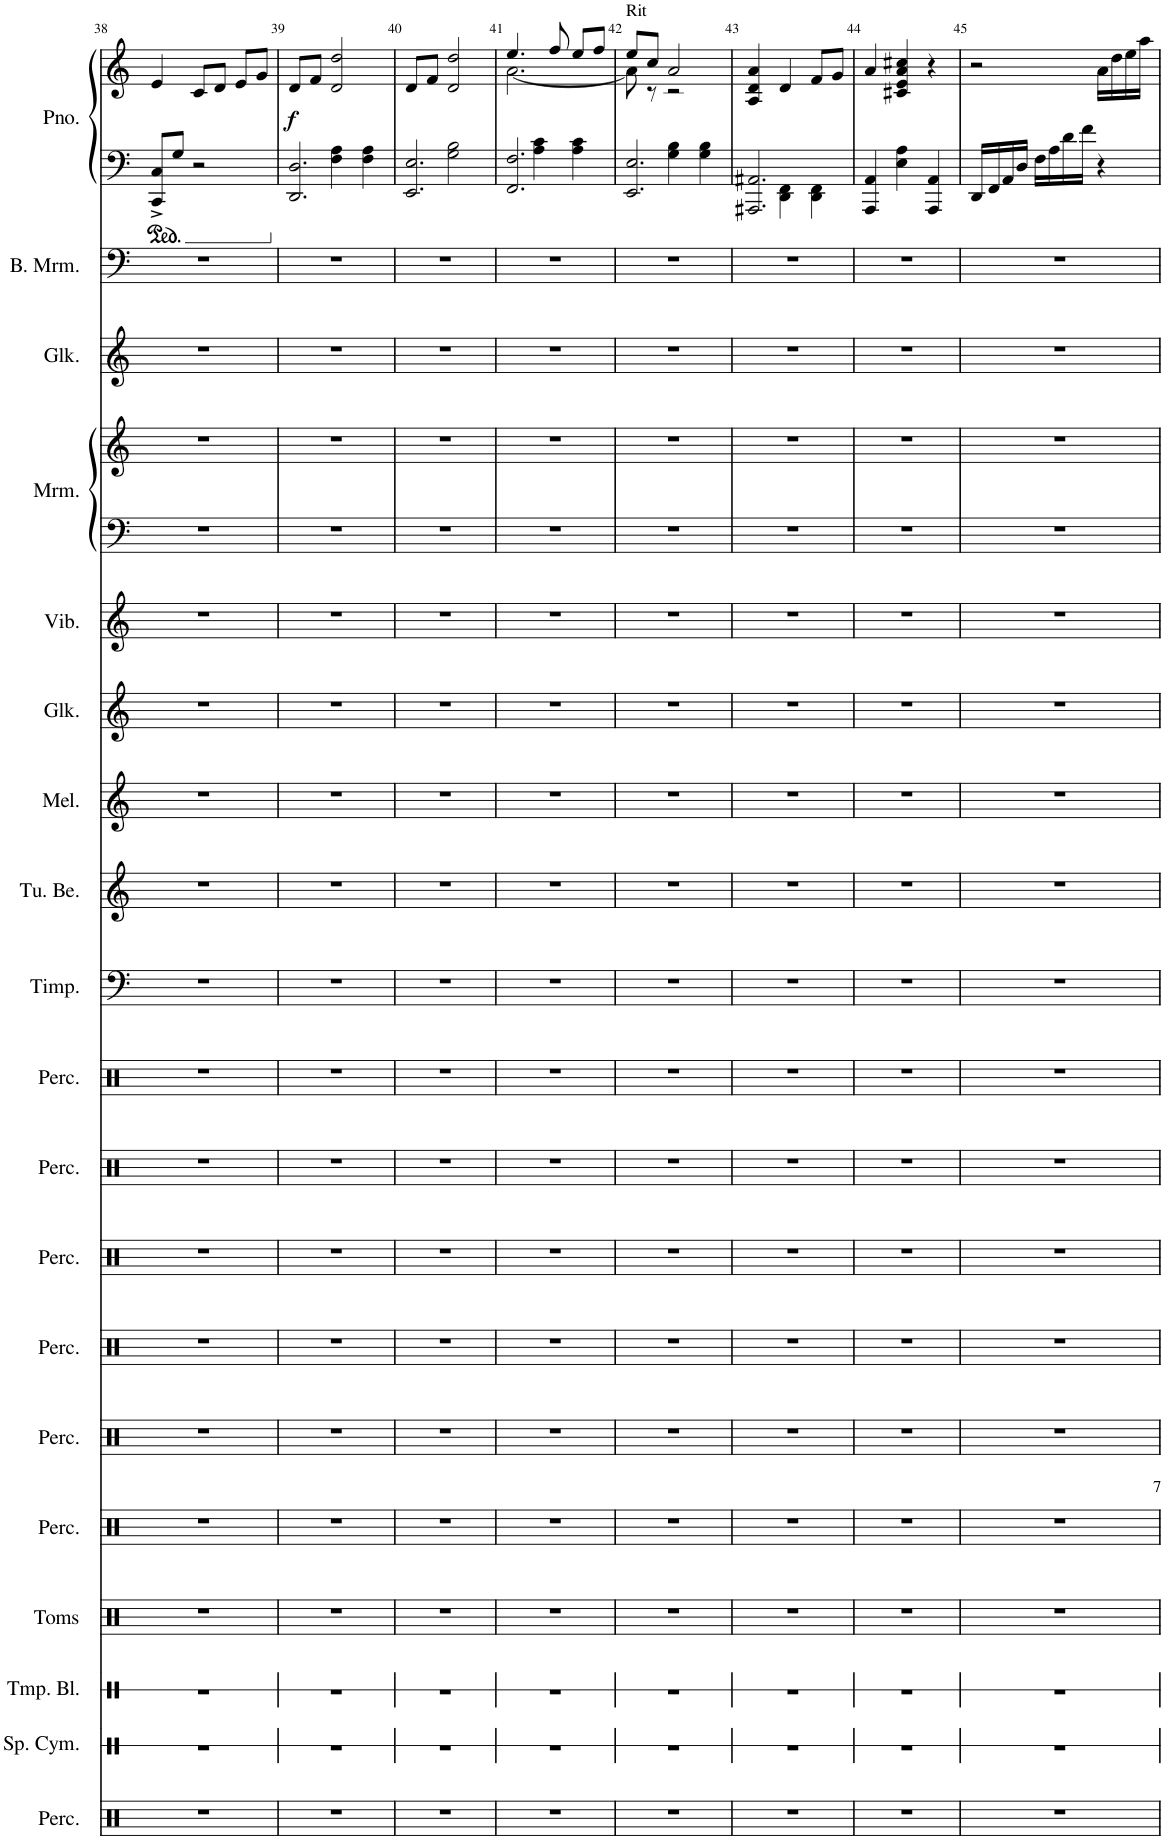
**kern	**kern	**kern	**kern	**kern	**kern	**kern	**kern	**kern	**kern	**kern	**kern	**kern	**kern	**kern	**kern	**kern	**kern	**kern	**kern	**kern	**dynam
*part19	*part18	*part17	*part16	*part15	*part14	*part13	*part12	*part11	*part10	*part9	*part8	*part7	*part6	*part5	*part4	*part4	*part3	*part2	*part1	*part1	*part1
*staff21	*staff20	*staff19	*staff18	*staff17	*staff16	*staff15	*staff14	*staff13	*staff12	*staff11	*staff10	*staff9	*staff8	*staff7	*staff6	*staff5	*staff4	*staff3	*staff2	*staff1	*staff1/2
*I"Extra Parts	*I"Splash Cymbal	*I"Temple Blocks	*I"Tom Toms	*I"Percussion 6	*I"Percussion 5	*I"Percussion 4	*I"Percussion 3	*I"Percussion 2	*I"Rainstick	*I"Timpani	*I"Tubular Bells	*I"Melodica	*I"Xylophone	*I"Vibraphone	*I"Marimba 2	*	*I"Marimba 1	*I"Bass Marimba	*I"Piano	*	*
*	*I'Sp. Cym.	*I'Tmp. Bl.	*I'Toms	*I'Perc.	*I'Perc.	*I'Perc.	*I'Perc.	*I'Perc.	*	*I'Timp.	*I'Tu. Be.	*I'Mel.	*I'Xyl.	*I'Vib.	*I'Mrm.	*	*I'Mrm.	*I'B. Mrm.	*I'Pno.	*	*
!!LO:PB:g=z
*clefX	*clefX	*clefX	*clefX	*clefX	*clefX	*clefX	*clefX	*clefX	*clefX	*clefF4	*clefG2	*clefG2	*clefG2	*clefG2	*clefF4	*clefG2	*clefG2	*clefF4	*clefF4	*clefG2	*
*	*	*	*	*	*	*	*	*	*	*	*	*	*Trd-14c-24	*	*	*	*Trd-14c-24	*	*	*	*
*k[]	*k[]	*k[]	*k[]	*k[]	*k[]	*k[]	*k[]	*k[]	*k[]	*k[]	*k[]	*k[]	*k[]	*k[]	*k[]	*k[]	*k[]	*k[]	*k[]	*k[]	*
*M3/4	*M3/4	*M3/4	*M3/4	*M3/4	*M3/4	*M3/4	*M3/4	*M3/4	*M3/4	*M3/4	*M3/4	*M3/4	*M3/4	*M3/4	*M3/4	*M3/4	*M3/4	*M3/4	*M3/4	*M3/4	*
=38	=38	=38	=38	=38	=38	=38	=38	=38	=38	=38	=38	=38	=38	=38	=38	=38	=38	=38	=38	=38	=38
2.r	2.r	2.r	2.r	2.r	2.r	2.r	2.r	2.r	2.r	2.r	2.r	2.r	2.r	2.r	2.r	2.r	2.r	2.r	8CC/^ 8C/^L	4e/	.
.	.	.	.	.	.	.	.	.	.	.	.	.	.	.	.	.	.	.	8G/J	.	.
.	.	.	.	.	.	.	.	.	.	.	.	.	.	.	.	.	.	.	2r	8c/L	.
.	.	.	.	.	.	.	.	.	.	.	.	.	.	.	.	.	.	.	.	8d/J	.
.	.	.	.	.	.	.	.	.	.	.	.	.	.	.	.	.	.	.	.	8e/L	.
.	.	.	.	.	.	.	.	.	.	.	.	.	.	.	.	.	.	.	.	8g/J	.
=39	=39	=39	=39	=39	=39	=39	=39	=39	=39	=39	=39	=39	=39	=39	=39	=39	=39	=39	=39	=39	=39
*	*	*	*	*	*	*	*	*	*	*	*	*	*	*	*	*	*	*	*^	*	*
!	!	!	!	!	!	!	!	!	!	!	!	!	!	!	!	!	!	!	!	!	!	!LO:DY:a=2
2.r	2.r	2.r	2.r	2.r	2.r	2.r	2.r	2.r	2.r	2.r	2.r	2.r	2.r	2.r	2.r	2.r	2.r	2.r	2.DD/ 2.D/	4ryy	8d/L	f
.	.	.	.	.	.	.	.	.	.	.	.	.	.	.	.	.	.	.	.	.	8f/J	.
.	.	.	.	.	.	.	.	.	.	.	.	.	.	.	.	.	.	.	.	4F\ 4A\	2d/ 2dd/	.
.	.	.	.	.	.	.	.	.	.	.	.	.	.	.	.	.	.	.	.	4F\ 4A\	.	.
=40	=40	=40	=40	=40	=40	=40	=40	=40	=40	=40	=40	=40	=40	=40	=40	=40	=40	=40	=40	=40	=40	=40
2.r	2.r	2.r	2.r	2.r	2.r	2.r	2.r	2.r	2.r	2.r	2.r	2.r	2.r	2.r	2.r	2.r	2.r	2.r	2.EE/ 2.E/	4ryy	8d/L	.
.	.	.	.	.	.	.	.	.	.	.	.	.	.	.	.	.	.	.	.	.	8f/J	.
.	.	.	.	.	.	.	.	.	.	.	.	.	.	.	.	.	.	.	.	2G\ 2B\	2d/ 2dd/	.
=41	=41	=41	=41	=41	=41	=41	=41	=41	=41	=41	=41	=41	=41	=41	=41	=41	=41	=41	=41	=41	=41	=41
*	*	*	*	*	*	*	*	*	*	*	*	*	*	*	*	*	*	*	*	*	*^	*
2.r	2.r	2.r	2.r	2.r	2.r	2.r	2.r	2.r	2.r	2.r	2.r	2.r	2.r	2.r	2.r	2.r	2.r	2.r	2.FF/ 2.F/	4ryy	4.ee/	[2.a\	.
.	.	.	.	.	.	.	.	.	.	.	.	.	.	.	.	.	.	.	.	4A\ 4c\	.	.	.
.	.	.	.	.	.	.	.	.	.	.	.	.	.	.	.	.	.	.	.	.	8ff/	.	.
.	.	.	.	.	.	.	.	.	.	.	.	.	.	.	.	.	.	.	.	4A\ 4c\	8ee/L	.	.
.	.	.	.	.	.	.	.	.	.	.	.	.	.	.	.	.	.	.	.	.	8ff/J	.	.
=42	=42	=42	=42	=42	=42	=42	=42	=42	=42	=42	=42	=42	=42	=42	=42	=42	=42	=42	=42	=42	=42	=42	=42
!	!	!	!	!	!	!	!	!	!	!	!	!	!	!	!	!	!	!	!	!	!LO:TX:a:t=Rit	!	!
2.r	2.r	2.r	2.r	2.r	2.r	2.r	2.r	2.r	2.r	2.r	2.r	2.r	2.r	2.r	2.r	2.r	2.r	2.r	2.EE/ 2.E/	4ryy	8ee/L	8a\]	.
.	.	.	.	.	.	.	.	.	.	.	.	.	.	.	.	.	.	.	.	.	8cc/J	8r	.
.	.	.	.	.	.	.	.	.	.	.	.	.	.	.	.	.	.	.	.	4G\ 4B\	2a/	2r	.
.	.	.	.	.	.	.	.	.	.	.	.	.	.	.	.	.	.	.	.	4G\ 4B\	.	.	.
*	*	*	*	*	*	*	*	*	*	*	*	*	*	*	*	*	*	*	*	*	*v	*v	*
=43	=43	=43	=43	=43	=43	=43	=43	=43	=43	=43	=43	=43	=43	=43	=43	=43	=43	=43	=43	=43	=43	=43
2.r	2.r	2.r	2.r	2.r	2.r	2.r	2.r	2.r	2.r	2.r	2.r	2.r	2.r	2.r	2.r	2.r	2.r	2.r	2.AAA#X/ 2.AA#X/	4ryy	4A/ 4d/ 4a/	.
.	.	.	.	.	.	.	.	.	.	.	.	.	.	.	.	.	.	.	.	4DD\ 4FF\	4d/	.
.	.	.	.	.	.	.	.	.	.	.	.	.	.	.	.	.	.	.	.	4DD\ 4FF\	8f/L	.
.	.	.	.	.	.	.	.	.	.	.	.	.	.	.	.	.	.	.	.	.	8g/J	.
*	*	*	*	*	*	*	*	*	*	*	*	*	*	*	*	*	*	*	*v	*v	*	*
=44	=44	=44	=44	=44	=44	=44	=44	=44	=44	=44	=44	=44	=44	=44	=44	=44	=44	=44	=44	=44	=44
2.r	2.r	2.r	2.r	2.r	2.r	2.r	2.r	2.r	2.r	2.r	2.r	2.r	2.r	2.r	2.r	2.r	2.r	2.r	4AAA/ 4AA/	4a/	.
.	.	.	.	.	.	.	.	.	.	.	.	.	.	.	.	.	.	.	4E\ 4A\	4c#X/ 4e/ 4a/ 4cc#X/	.
.	.	.	.	.	.	.	.	.	.	.	.	.	.	.	.	.	.	.	4AAA/ 4AA/	4r	.
=45	=45	=45	=45	=45	=45	=45	=45	=45	=45	=45	=45	=45	=45	=45	=45	=45	=45	=45	=45	=45	=45
2.r	2.r	2.r	2.r	2.r	2.r	2.r	2.r	2.r	2.r	2.r	2.r	2.r	2.r	2.r	2.r	2.r	2.r	2.r	16DD/LL	2r	.
.	.	.	.	.	.	.	.	.	.	.	.	.	.	.	.	.	.	.	16FF/	.	.
.	.	.	.	.	.	.	.	.	.	.	.	.	.	.	.	.	.	.	16AA/	.	.
.	.	.	.	.	.	.	.	.	.	.	.	.	.	.	.	.	.	.	16D/JJ	.	.
.	.	.	.	.	.	.	.	.	.	.	.	.	.	.	.	.	.	.	16F\LL	.	.
.	.	.	.	.	.	.	.	.	.	.	.	.	.	.	.	.	.	.	16A\	.	.
.	.	.	.	.	.	.	.	.	.	.	.	.	.	.	.	.	.	.	16d\	.	.
.	.	.	.	.	.	.	.	.	.	.	.	.	.	.	.	.	.	.	16f\JJ	.	.
.	.	.	.	.	.	.	.	.	.	.	.	.	.	.	.	.	.	.	4r	16a\LL	.
.	.	.	.	.	.	.	.	.	.	.	.	.	.	.	.	.	.	.	.	16dd\	.
.	.	.	.	.	.	.	.	.	.	.	.	.	.	.	.	.	.	.	.	16ee\	.
.	.	.	.	.	.	.	.	.	.	.	.	.	.	.	.	.	.	.	.	16aa\JJ	.
=	=	=	=	=	=	=	=	=	=	=	=	=	=	=	=	=	=	=	=	=	=
*-	*-	*-	*-	*-	*-	*-	*-	*-	*-	*-	*-	*-	*-	*-	*-	*-	*-	*-	*-	*-	*-
